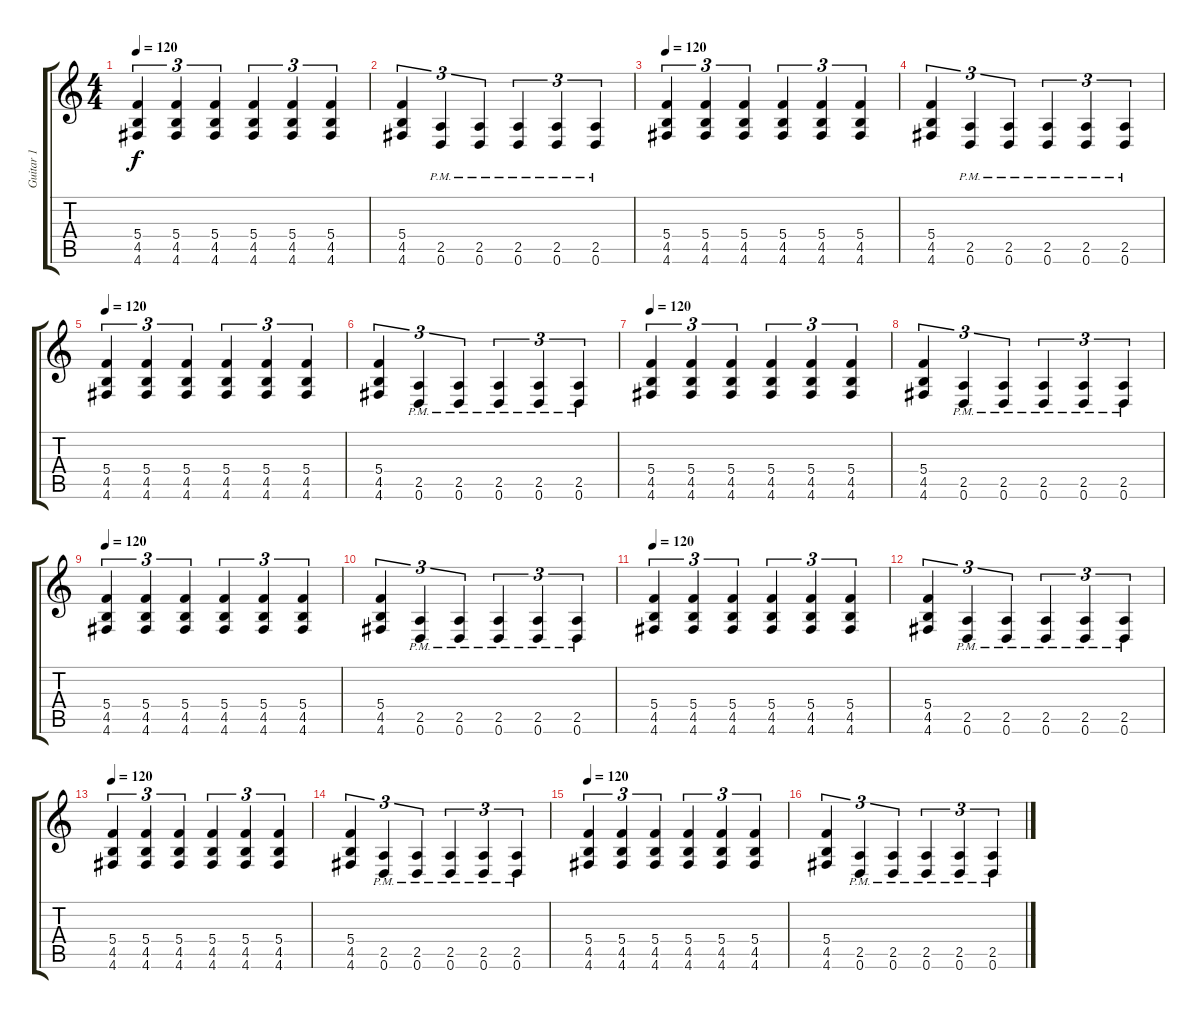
\track ("Guitar 1" "Guitar 1") {instrument distortionguitar}
\staff {score tabs}
\tuning (D4 A3 F3 C3 G2 D2) {hide}
\ts (4 4)
\tempo 120
\clef g2
\ks c
(5.4 4.5 4.6).4{tu (3 2) dy f} (5.4 4.5 4.6).4{tu (3 2)} (5.4 4.5 4.6).4{tu (3 2)} (5.4 4.5 4.6).4{tu (3 2)} (5.4 4.5 4.6).4{tu (3 2)} (5.4 4.5 4.6).4{tu (3 2)} |
(5.4 4.5 4.6).4{tu (3 2)} (2.5{pm} 0.6{pm}).4{tu (3 2)} (2.5{pm} 0.6{pm}).4{tu (3 2)} (2.5{pm} 0.6{pm}).4{tu (3 2)} (2.5{pm} 0.6{pm}).4{tu (3 2)} (2.5{pm} 0.6{pm}).4{tu (3 2)} |
\tempo 120
(5.4 4.5 4.6).4{tu (3 2)} (5.4 4.5 4.6).4{tu (3 2)} (5.4 4.5 4.6).4{tu (3 2)} (5.4 4.5 4.6).4{tu (3 2)} (5.4 4.5 4.6).4{tu (3 2)} (5.4 4.5 4.6).4{tu (3 2)} |
(5.4 4.5 4.6).4{tu (3 2)} (2.5{pm} 0.6{pm}).4{tu (3 2)} (2.5{pm} 0.6{pm}).4{tu (3 2)} (2.5{pm} 0.6{pm}).4{tu (3 2)} (2.5{pm} 0.6{pm}).4{tu (3 2)} (2.5{pm} 0.6{pm}).4{tu (3 2)} |
\tempo 120
(5.4 4.5 4.6).4{tu (3 2)} (5.4 4.5 4.6).4{tu (3 2)} (5.4 4.5 4.6).4{tu (3 2)} (5.4 4.5 4.6).4{tu (3 2)} (5.4 4.5 4.6).4{tu (3 2)} (5.4 4.5 4.6).4{tu (3 2)} |
(5.4 4.5 4.6).4{tu (3 2)} (2.5{pm} 0.6{pm}).4{tu (3 2)} (2.5{pm} 0.6{pm}).4{tu (3 2)} (2.5{pm} 0.6{pm}).4{tu (3 2)} (2.5{pm} 0.6{pm}).4{tu (3 2)} (2.5{pm} 0.6{pm}).4{tu (3 2)} |
\tempo 120
(5.4 4.5 4.6).4{tu (3 2)} (5.4 4.5 4.6).4{tu (3 2)} (5.4 4.5 4.6).4{tu (3 2)} (5.4 4.5 4.6).4{tu (3 2)} (5.4 4.5 4.6).4{tu (3 2)} (5.4 4.5 4.6).4{tu (3 2)} |
(5.4 4.5 4.6).4{tu (3 2)} (2.5{pm} 0.6{pm}).4{tu (3 2)} (2.5{pm} 0.6{pm}).4{tu (3 2)} (2.5{pm} 0.6{pm}).4{tu (3 2)} (2.5{pm} 0.6{pm}).4{tu (3 2)} (2.5{pm} 0.6{pm}).4{tu (3 2)} |
\tempo 120
(5.4 4.5 4.6).4{tu (3 2)} (5.4 4.5 4.6).4{tu (3 2)} (5.4 4.5 4.6).4{tu (3 2)} (5.4 4.5 4.6).4{tu (3 2)} (5.4 4.5 4.6).4{tu (3 2)} (5.4 4.5 4.6).4{tu (3 2)} |
(5.4 4.5 4.6).4{tu (3 2)} (2.5{pm} 0.6{pm}).4{tu (3 2)} (2.5{pm} 0.6{pm}).4{tu (3 2)} (2.5{pm} 0.6{pm}).4{tu (3 2)} (2.5{pm} 0.6{pm}).4{tu (3 2)} (2.5{pm} 0.6{pm}).4{tu (3 2)} |
\tempo 120
(5.4 4.5 4.6).4{tu (3 2)} (5.4 4.5 4.6).4{tu (3 2)} (5.4 4.5 4.6).4{tu (3 2)} (5.4 4.5 4.6).4{tu (3 2)} (5.4 4.5 4.6).4{tu (3 2)} (5.4 4.5 4.6).4{tu (3 2)} |
(5.4 4.5 4.6).4{tu (3 2)} (2.5{pm} 0.6{pm}).4{tu (3 2)} (2.5{pm} 0.6{pm}).4{tu (3 2)} (2.5{pm} 0.6{pm}).4{tu (3 2)} (2.5{pm} 0.6{pm}).4{tu (3 2)} (2.5{pm} 0.6{pm}).4{tu (3 2)} |
\tempo 120
(5.4 4.5 4.6).4{tu (3 2)} (5.4 4.5 4.6).4{tu (3 2)} (5.4 4.5 4.6).4{tu (3 2)} (5.4 4.5 4.6).4{tu (3 2)} (5.4 4.5 4.6).4{tu (3 2)} (5.4 4.5 4.6).4{tu (3 2)} |
(5.4 4.5 4.6).4{tu (3 2)} (2.5{pm} 0.6{pm}).4{tu (3 2)} (2.5{pm} 0.6{pm}).4{tu (3 2)} (2.5{pm} 0.6{pm}).4{tu (3 2)} (2.5{pm} 0.6{pm}).4{tu (3 2)} (2.5{pm} 0.6{pm}).4{tu (3 2)} |
\tempo 120
(5.4 4.5 4.6).4{tu (3 2)} (5.4 4.5 4.6).4{tu (3 2)} (5.4 4.5 4.6).4{tu (3 2)} (5.4 4.5 4.6).4{tu (3 2)} (5.4 4.5 4.6).4{tu (3 2)} (5.4 4.5 4.6).4{tu (3 2)} |
(5.4 4.5 4.6).4{tu (3 2)} (2.5{pm} 0.6{pm}).4{tu (3 2)} (2.5{pm} 0.6{pm}).4{tu (3 2)} (2.5{pm} 0.6{pm}).4{tu (3 2)} (2.5{pm} 0.6{pm}).4{tu (3 2)} (2.5{pm} 0.6{pm}).4{tu (3 2)}
